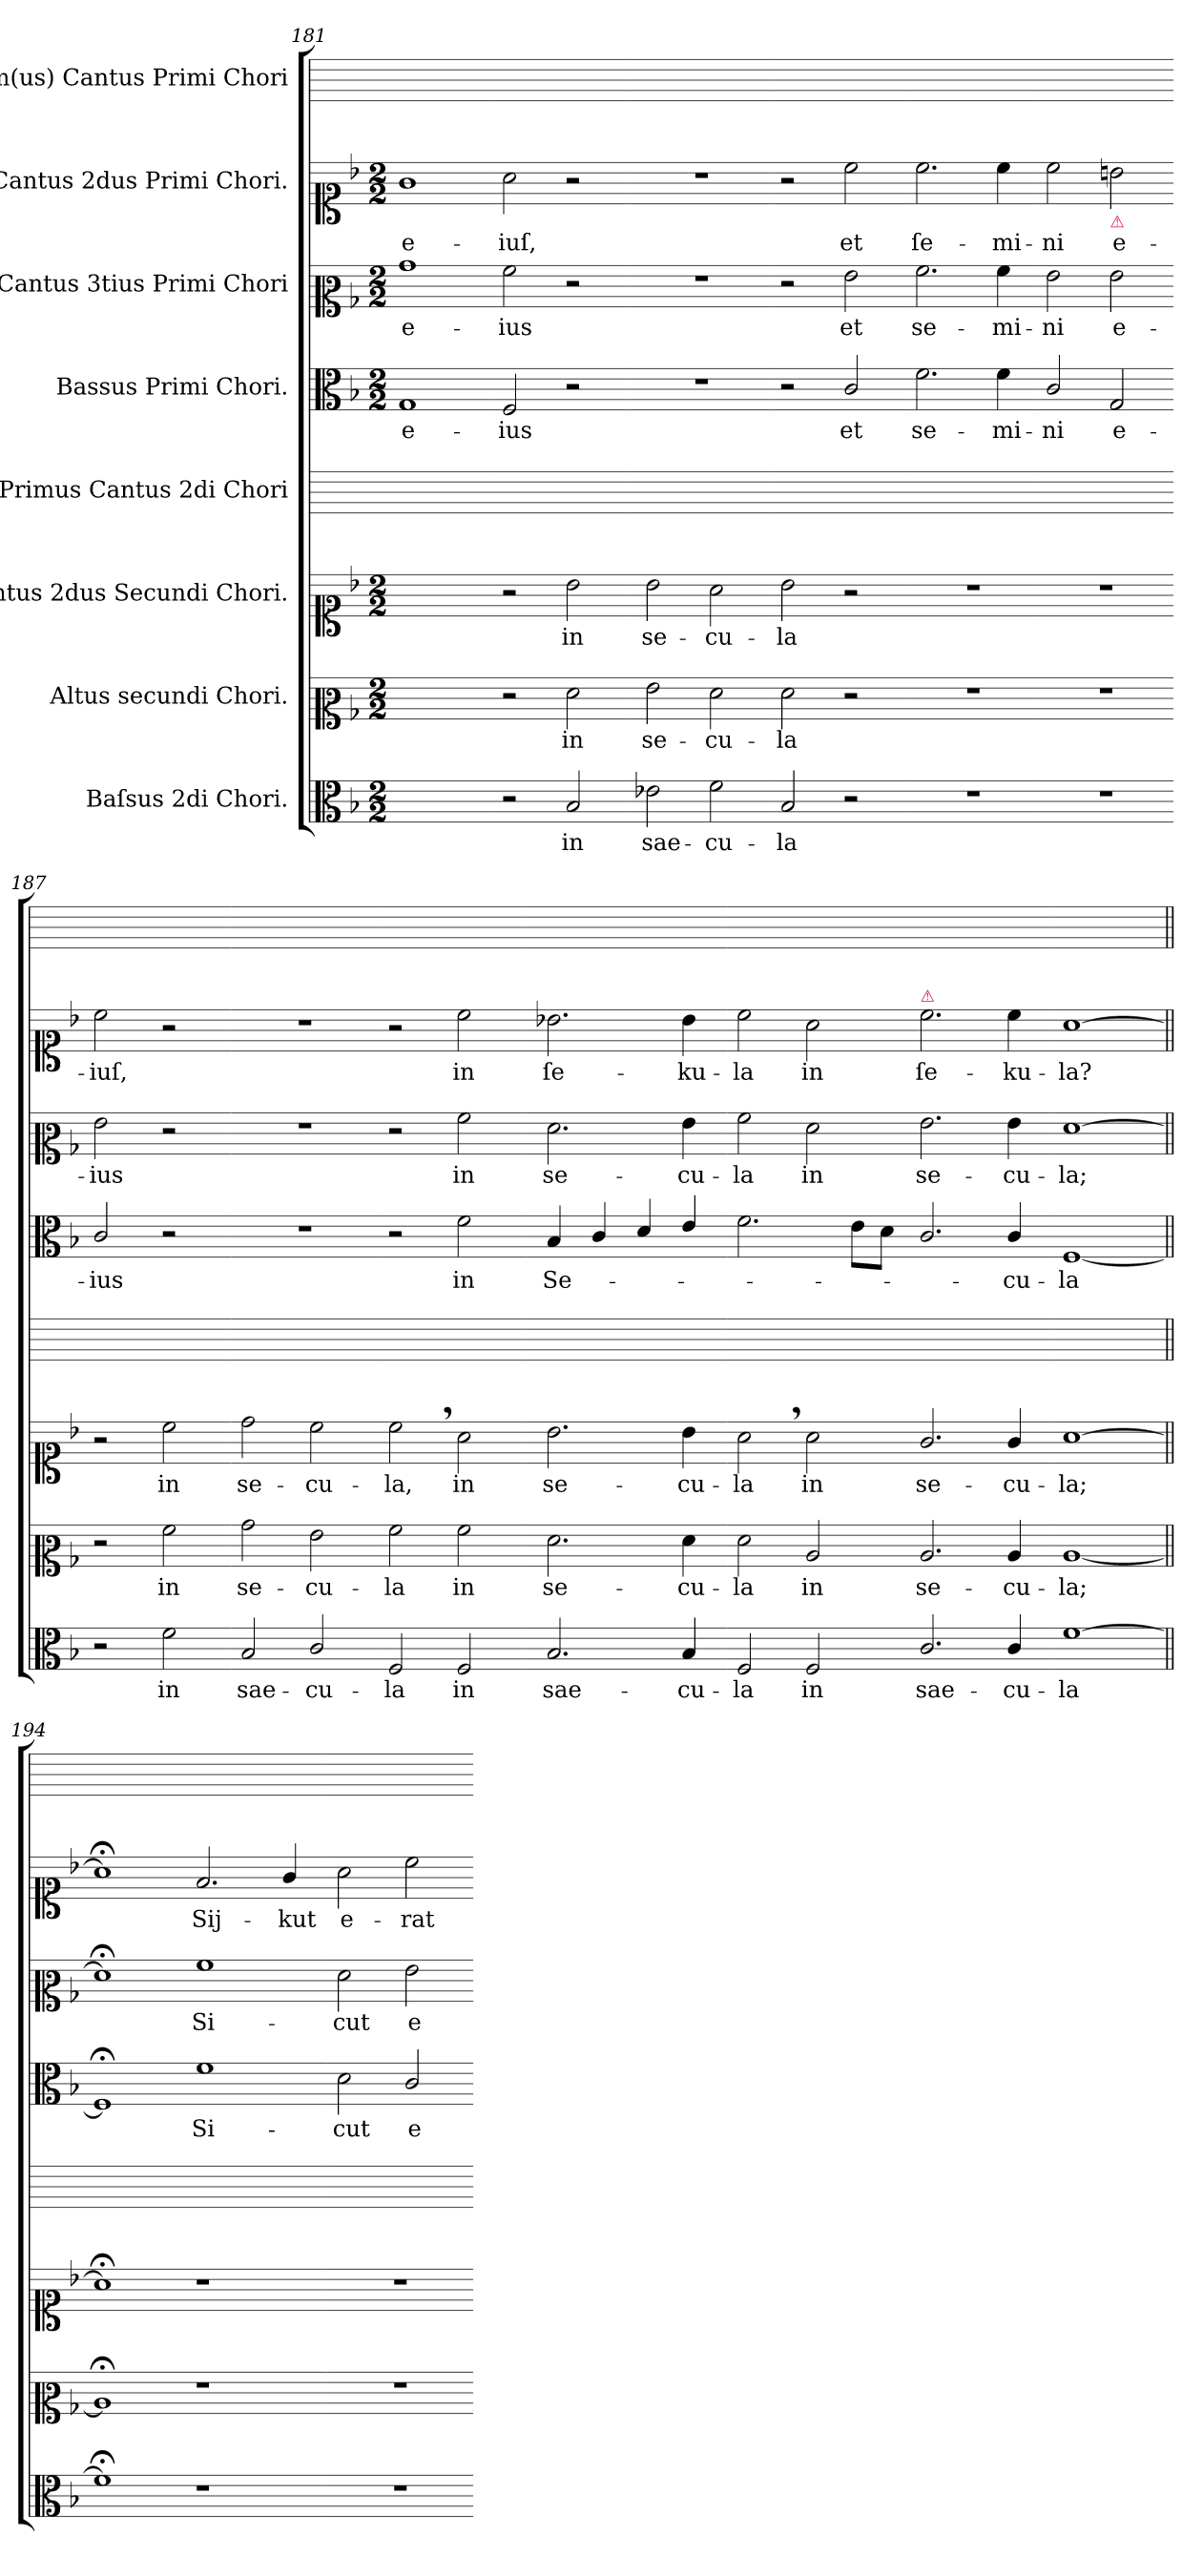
**kern	**text	**kern	**text	**kern	**text	**kern	**kern	**text	**kern	**text	**kern	**text	**kern
*part8	*part8	*part7	*part7	*part6	*part6	*part5	*part4	*part4	*part3	*part3	*part2	*part2	*part1
*staff8	*staff8	*staff7	*staff7	*staff6	*staff6	*staff5	*staff4	*staff4	*staff3	*staff3	*staff2	*staff2	*staff1
*I"Baſsus 2di Chori.	*	*I"Altus secundi Chori.	*	*I"Cantus 2dus Secundi Chori.	*	*I"Primus Cantus 2di Chori	*I"Bassus Primi Chori.	*	*I"Cantus 3tius Primi Chori	*	*I"Cantus 2dus Primi Chori.	*	*I"Im(us) Cantus Primi Chori
*clefC3	*	*clefC2	*	*clefC1	*	*	*clefC3	*	*clefC2	*	*clefC1	*	*
*k[b-]	*	*k[b-]	*	*k[b-]	*	*	*k[b-]	*	*k[b-]	*	*k[b-]	*	*
*F:	*	*F:	*	*F:	*	*	*F:	*	*F:	*	*F:	*	*
*M2/2	*	*M2/2	*	*M2/2	*	*	*M2/2	*	*M2/2	*	*M2/2	*	*
=181	=181	=181	=181	=181	=181	=181	=181	=181	=181	=181	=181	=181	=181
1ryy	.	1ryy	.	1ryy	.	1ryy	1G	e-	1b-	e-	1g	e-	1ryy
=182-	=182-	=182-	=182-	=182-	=182-	=182-	=182-	=182-	=182-	=182-	=182-	=182-	=182-
2r	.	2r	.	2r	.	1ryy	2F/	-ius	2a\	-ius	2a\	iuſ,	1ryy
2B-/	in	2f\	in	2b-\	in	.	2r	.	2r	.	2r	.	.
=183-	=183-	=183-	=183-	=183-	=183-	=183-	=183-	=183-	=183-	=183-	=183-	=183-	=183-
2e-X\	sae-	2g\	se-	2b-\	se-	1ryy	1r	.	1r	.	1r	.	1ryy
2f\	-cu-	2f\	-cu-	2a\	-cu-	.	.	.	.	.	.	.	.
=184-	=184-	=184-	=184-	=184-	=184-	=184-	=184-	=184-	=184-	=184-	=184-	=184-	=184-
2B-/	-la	2f\	-la	2b-\	-la	1ryy	2r	.	2r	.	2r	.	1ryy
2r	.	2r	.	2r	.	.	2c/	et	2g\	et	2cc\	et	.
=185-	=185-	=185-	=185-	=185-	=185-	=185-	=185-	=185-	=185-	=185-	=185-	=185-	=185-
1r	.	1r	.	1r	.	1ryy	2.f\	se-	2.a\	se-	2.cc\	ſe-	1ryy
.	.	.	.	.	.	.	4f\	-mi-	4a\	-mi-	4cc\	-mi-	.
=186-	=186-	=186-	=186-	=186-	=186-	=186-	=186-	=186-	=186-	=186-	=186-	=186-	=186-
1r	.	1r	.	1r	.	1ryy	2c/	-ni	2g\	-ni	2cc\	-ni	1ryy
!	!	!	!	!	!	!	!	!	!	!	!LO:TX:b:color=crimson:t=⚠	!	!
.	.	.	.	.	.	.	2G/	e-	2g\	e-	2bn\	e-	.
=187-	=187-	=187-	=187-	=187-	=187-	=187-	=187-	=187-	=187-	=187-	=187-	=187-	=187-
2r	.	2r	.	2r	.	1ryy	2c/	-ius	2g\	-ius	2cc\	iuſ,	1ryy
2f\	in	2a\	in	2cc\	in	.	2r	.	2r	.	2r	.	.
=188-	=188-	=188-	=188-	=188-	=188-	=188-	=188-	=188-	=188-	=188-	=188-	=188-	=188-
2B-/	sae-	2b-\	se-	2dd\	se-	1ryy	1r	.	1r	.	1r	.	1ryy
2c/	-cu-	2g\	-cu-	2cc\	-cu-	.	.	.	.	.	.	.	.
=189-	=189-	=189-	=189-	=189-	=189-	=189-	=189-	=189-	=189-	=189-	=189-	=189-	=189-
2F/	-la	2a\	-la	2cc,>\	-la,	1ryy	2r	.	2r	.	2r	.	1ryy
2F/	in	2a\	in	2a\	in	.	2f\	in	2a\	in	2cc\	in	.
=190-	=190-	=190-	=190-	=190-	=190-	=190-	=190-	=190-	=190-	=190-	=190-	=190-	=190-
2.B-/	sae-	2.f\	se-	2.b-\	se-	1ryy	4B-/	Se-	2.f\	se-	2.b-X\	ſe-	1ryy
.	.	.	.	.	.	.	4c/	.	.	.	.	.	.
.	.	.	.	.	.	.	4d/	.	.	.	.	.	.
4B-/	-cu-	4f\	-cu-	4b-\	-cu-	.	4e/	.	4g\	-cu-	4b-\	-ku-	.
=191-	=191-	=191-	=191-	=191-	=191-	=191-	=191-	=191-	=191-	=191-	=191-	=191-	=191-
2F/	-la	2f\	-la	2a,>\	-la	1ryy	2.f\	.	2a\	-la	2cc\	-la	1ryy
2F/	in	2c/	in	2a\	in	.	.	.	2f\	in	2a\	in	.
.	.	.	.	.	.	.	8e\L	.	.	.	.	.	.
.	.	.	.	.	.	.	8d\J	.	.	.	.	.	.
=192-	=192-	=192-	=192-	=192-	=192-	=192-	=192-	=192-	=192-	=192-	=192-	=192-	=192-
!	!	!	!	!	!	!	!	!	!	!	!LO:TX:a:color=crimson:t=⚠	!	!
2.c/	sae-	2.c/	se-	2.g/	se-	1ryy	2.c/	.	2.g\	se-	2.cc\	ſe-	1ryy
4c/	-cu-	4c/	-cu-	4g/	-cu-	.	4c/	-cu-	4g\	-cu-	4cc\	-ku-	.
=193-	=193-	=193-	=193-	=193-	=193-	=193-	=193-	=193-	=193-	=193-	=193-	=193-	=193-
[1f	-la	[1c	-la;	[1a	-la;	1ryy	[1F	-la	[1f	-la;	[1a	-la?	1ryy
=194||	=194||	=194||	=194||	=194||	=194||	=194||	=194||	=194||	=194||	=194||	=194||	=194||	=194||
1f;<;]	.	1c;<;]	.	1a;<;]	.	1ryy	1F;<;]	.	1f;<;]	.	1a;<;]	.	1ryy
1r	.	1r	.	1r	.	1ryy	1f	Si-	1a	Si-	2.f/	Sij-	1ryy
.	.	.	.	.	.	.	.	.	.	.	4g/	-kut	.
=195-	=195-	=195-	=195-	=195-	=195-	=195-	=195-	=195-	=195-	=195-	=195-	=195-	=195-
1r	.	1r	.	1r	.	1ryy	2d\	-cut	2f\	-cut	2a\	e-	1ryy
.	.	.	.	.	.	.	2c/	e-	2g\	e-	2cc\	-rat	.
=-	=-	=-	=-	=-	=-	=-	=-	=-	=-	=-	=-	=-	=-
*-	*-	*-	*-	*-	*-	*-	*-	*-	*-	*-	*-	*-	*-
